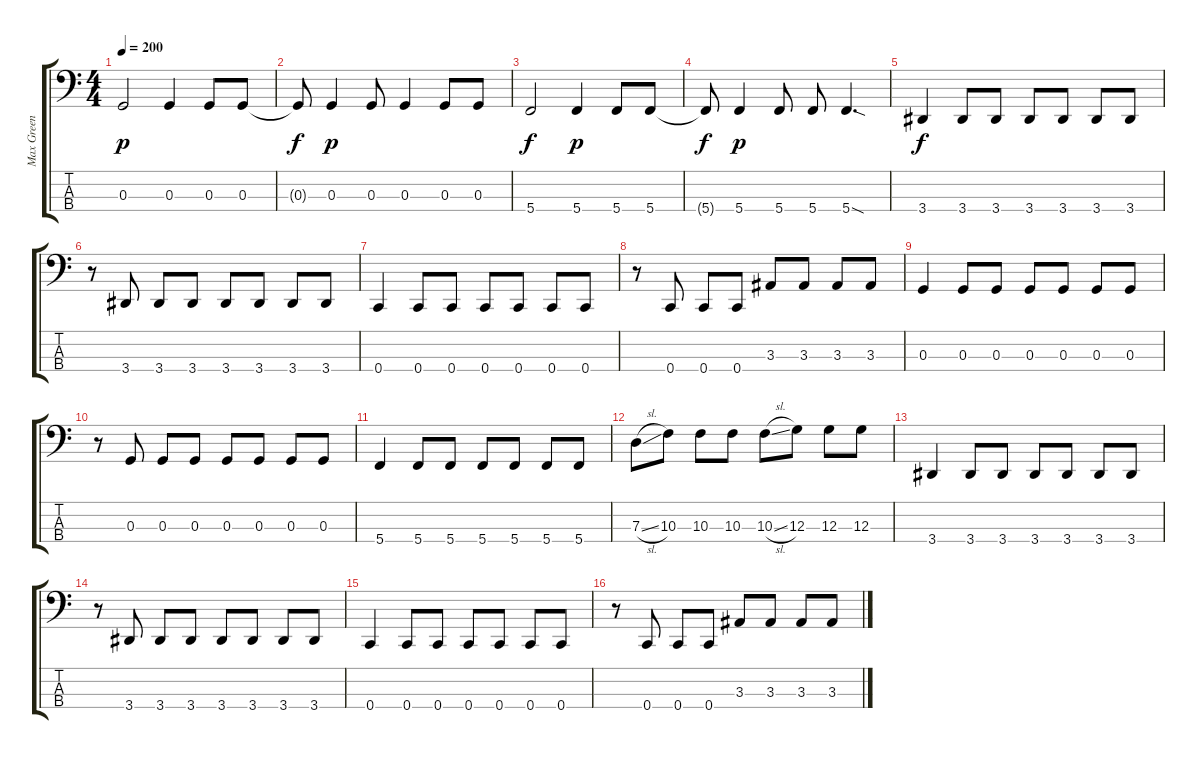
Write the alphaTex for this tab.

\track ("Max Green" "Max Green") {instrument electricbassfinger}
\staff {score tabs}
\tuning (F2 C2 G1 C1) {hide}
\ts (4 4)
\tempo 200
\clef f4
\ks c
0.3.2{dy p} 0.3.4 0.3.8 0.3.8 |
0.3{t}.8{dy f} 0.3.4{dy p} 0.3.8 0.3.4 0.3.8 0.3.8 |
5.4.2{dy f} 5.4.4{dy p} 5.4.8 5.4.8 |
5.4{t}.8{dy f} 5.4.4{dy p} 5.4.8 5.4.8 5.4{sod}.4{d} |
3.4.4{dy f} 3.4.8 3.4.8 3.4.8 3.4.8 3.4.8 3.4.8 |
r.8 3.4.8 3.4.8 3.4.8 3.4.8 3.4.8 3.4.8 3.4.8 |
0.4.4 0.4.8 0.4.8 0.4.8 0.4.8 0.4.8 0.4.8 |
r.8 0.4.8 0.4.8 0.4.8 3.3.8 3.3.8 3.3.8 3.3.8 |
0.3.4 0.3.8 0.3.8 0.3.8 0.3.8 0.3.8 0.3.8 |
r.8 0.3.8 0.3.8 0.3.8 0.3.8 0.3.8 0.3.8 0.3.8 |
5.4.4 5.4.8 5.4.8 5.4.8 5.4.8 5.4.8 5.4.8 |
7.3{sl}.8 10.3.8 10.3.8 10.3.8 10.3{sl}.8 12.3.8 12.3.8 12.3.8 |
3.4.4 3.4.8 3.4.8 3.4.8 3.4.8 3.4.8 3.4.8 |
r.8 3.4.8 3.4.8 3.4.8 3.4.8 3.4.8 3.4.8 3.4.8 |
0.4.4 0.4.8 0.4.8 0.4.8 0.4.8 0.4.8 0.4.8 |
r.8 0.4.8 0.4.8 0.4.8 3.3.8 3.3.8 3.3.8 3.3.8
